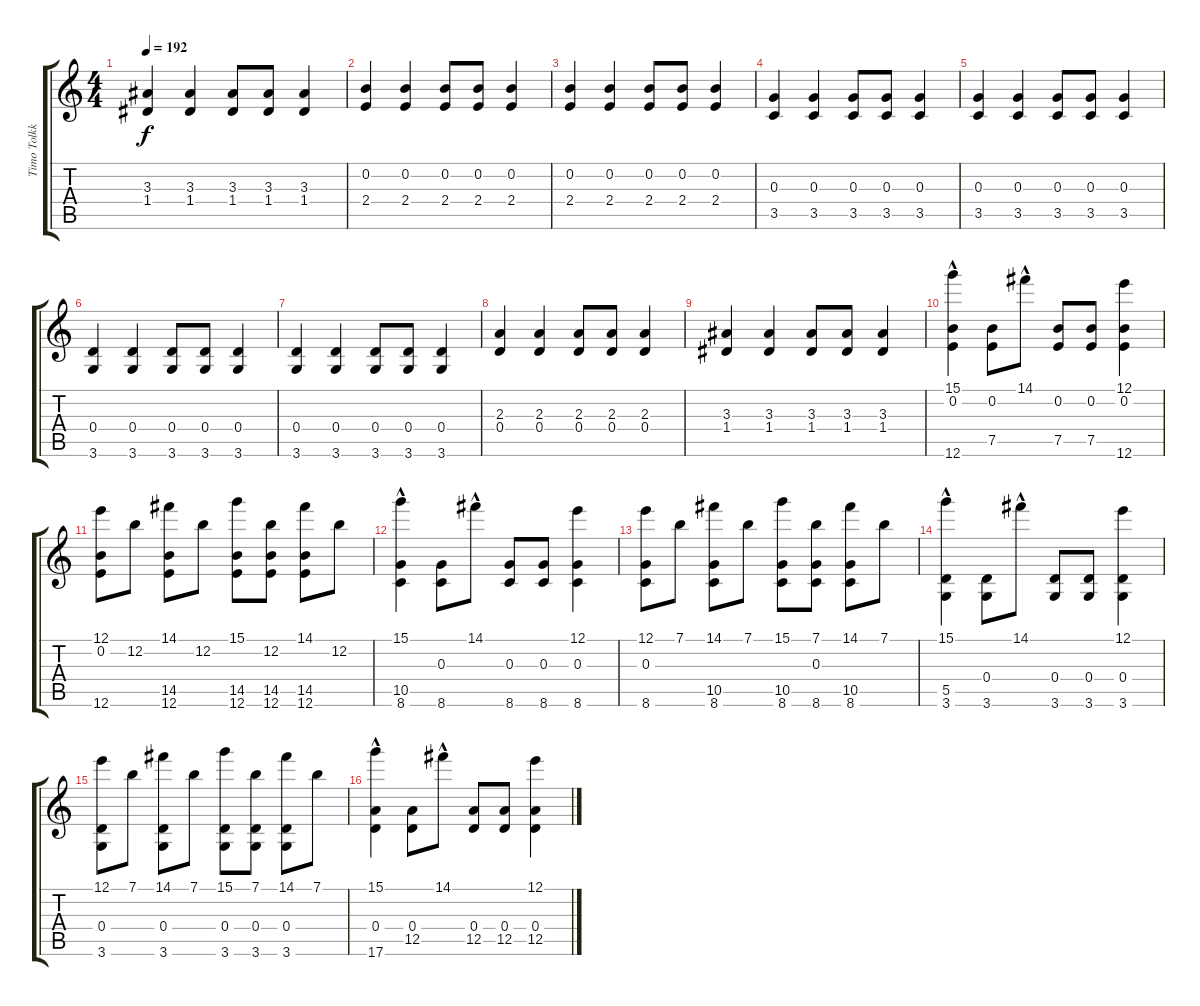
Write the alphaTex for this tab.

\track ("Timo Tolkki" "Timo Tolkk") {instrument distortionguitar}
\staff {score tabs}
\tuning (E4 B3 G3 D3 A2 E2) {hide}
\ts (4 4)
\tempo 192
\clef g2
\ks c
(3.3 1.4).4{dy f} (3.3 1.4).4 (3.3 1.4).8 (3.3 1.4).8 (3.3 1.4).4 |
(0.2 2.4).4 (0.2 2.4).4 (0.2 2.4).8 (0.2 2.4).8 (0.2 2.4).4 |
(0.2 2.4).4 (0.2 2.4).4 (0.2 2.4).8 (0.2 2.4).8 (0.2 2.4).4 |
(0.3 3.5).4 (0.3 3.5).4 (0.3 3.5).8 (0.3 3.5).8 (0.3 3.5).4 |
(0.3 3.5).4 (0.3 3.5).4 (0.3 3.5).8 (0.3 3.5).8 (0.3 3.5).4 |
(0.4 3.6).4 (0.4 3.6).4 (0.4 3.6).8 (0.4 3.6).8 (0.4 3.6).4 |
(0.4 3.6).4 (0.4 3.6).4 (0.4 3.6).8 (0.4 3.6).8 (0.4 3.6).4 |
(2.3 0.4).4 (2.3 0.4).4 (2.3 0.4).8 (2.3 0.4).8 (2.3 0.4).4 |
(3.3 1.4).4 (3.3 1.4).4 (3.3 1.4).8 (3.3 1.4).8 (3.3 1.4).4 |
(15.1{hac} 0.2 12.6).4{volume 16} (0.2 7.5).8{volume 16} 14.1{hac}.8{volume 16} (0.2 7.5).8{volume 15} (0.2 7.5).8{volume 15} (12.1 0.2 12.6).4{volume 15} |
(12.1 0.2 12.6).8{volume 15} 12.2.8{volume 15} (14.1 14.5 12.6).8{volume 15} 12.2.8{volume 14} (15.1 14.5 12.6).8{volume 14} (12.2 14.5 12.6).8{volume 14} (14.1 14.5 12.6).8{volume 14} 12.2.8{volume 14} |
(15.1{hac} 10.5 8.6).4{volume 14} (0.3 8.6).8{volume 14} 14.1{hac}.8{volume 14} (0.3 8.6).8{volume 13} (0.3 8.6).8{volume 13} (12.1 0.3 8.6).4{volume 13} |
(12.1 0.3 8.6).8{volume 13} 7.1.8{volume 13} (14.1 10.5 8.6).8{volume 13} 7.1.8{volume 12} (15.1 10.5 8.6).8{volume 12} (7.1 0.3 8.6).8{volume 12} (14.1 10.5 8.6).8{volume 12} 7.1.8{volume 12} |
(15.1{hac} 5.5 3.6).4{volume 12} (0.4 3.6).8{volume 12} 14.1{hac}.8{volume 12} (0.4 3.6).8{volume 11} (0.4 3.6).8{volume 11} (12.1 0.4 3.6).4{volume 11} |
(12.1 0.4 3.6).8{volume 11} 7.1.8{volume 11} (14.1 0.4 3.6).8{volume 11} 7.1.8{volume 10} (15.1 0.4 3.6).8{volume 10} (7.1 0.4 3.6).8{volume 10} (14.1 0.4 3.6).8{volume 10} 7.1.8{volume 10} |
(15.1{hac} 0.4 17.6).4{volume 10} (0.4 12.5).8{volume 10} 14.1{hac}.8{volume 10} (0.4 12.5).8{volume 9} (0.4 12.5).8{volume 9} (12.1 0.4 12.5).4{volume 9}
